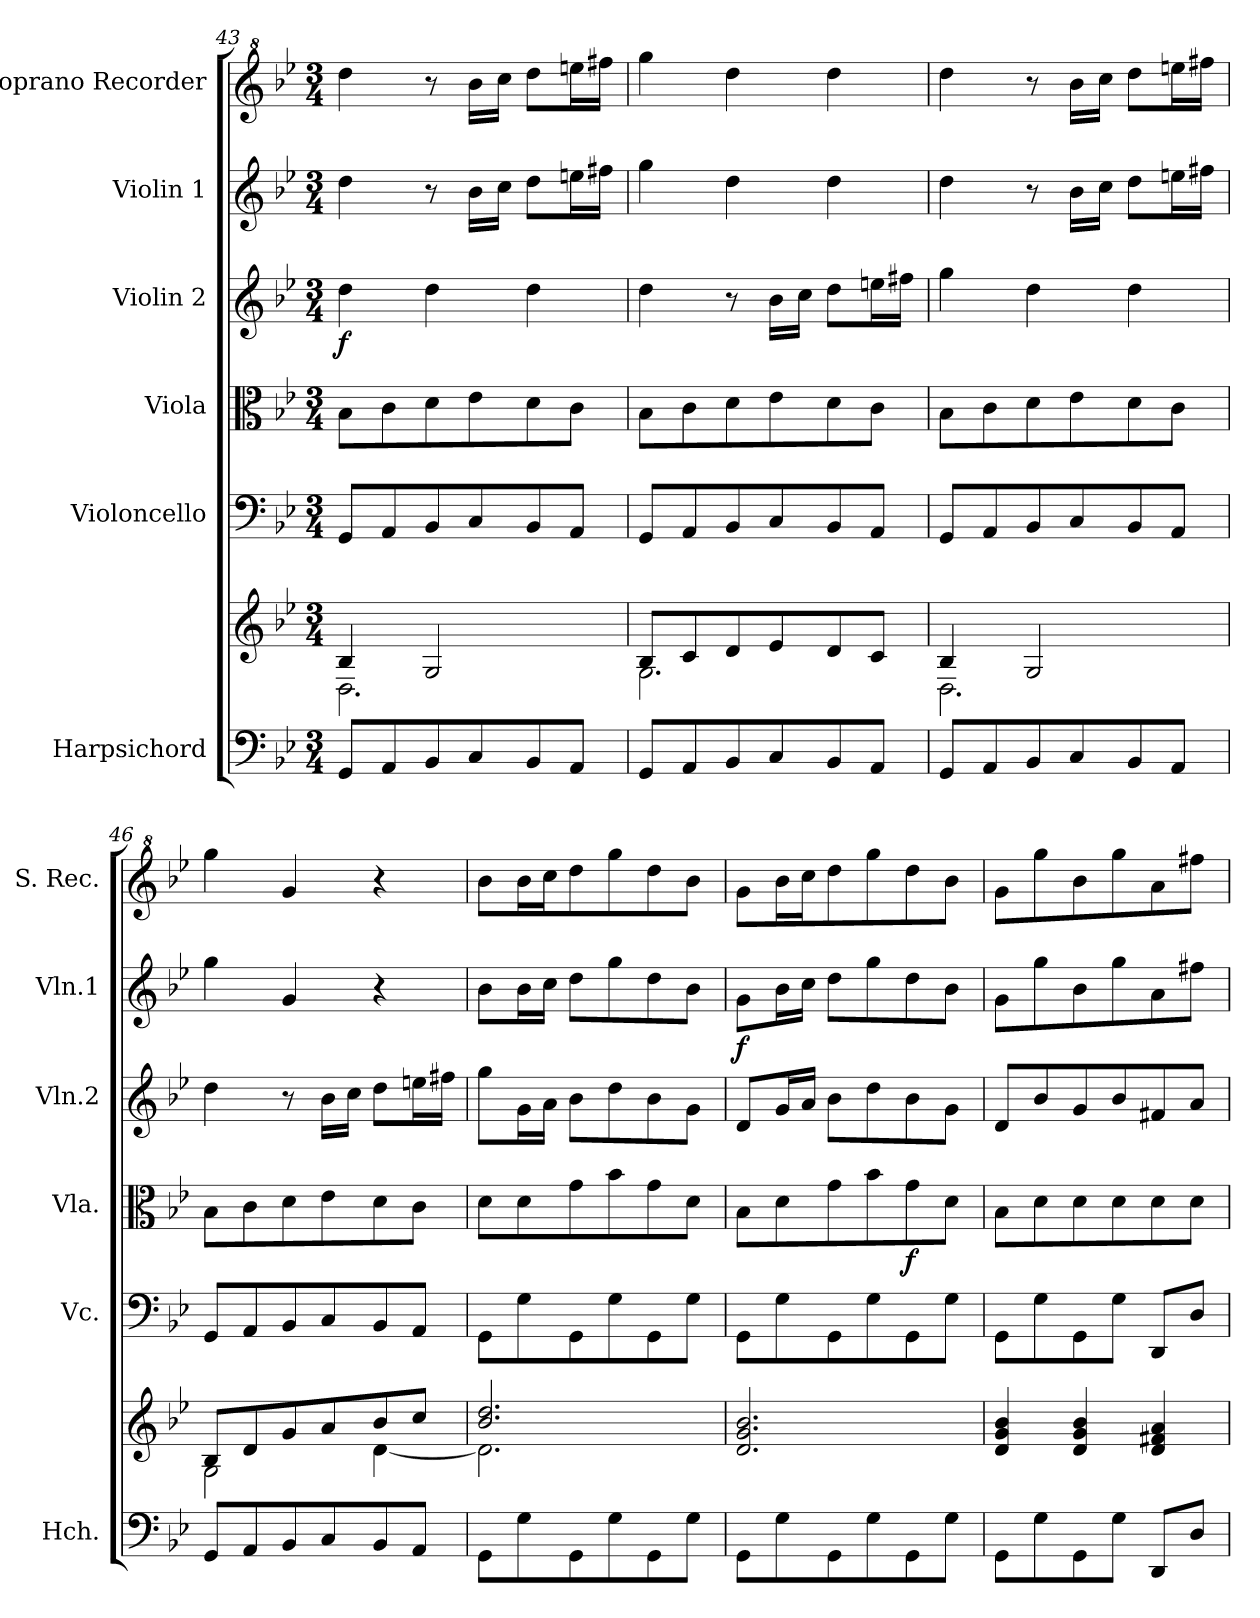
**kern	**kern	**kern	**kern	**dynam	**kern	**dynam	**kern	**dynam	**kern
*part6	*part6	*part5	*part4	*part4	*part3	*part3	*part2	*part2	*part1
*staff7	*staff6	*staff5	*staff4	*staff4	*staff3	*staff3	*staff2	*staff2	*staff1
*I"Harpsichord	*	*I"Violoncello	*I"Viola	*	*I"Violin 2	*	*I"Violin 1	*	*I"Soprano Recorder
*I'Hch.	*	*I'Vc.	*I'Vla.	*	*I'Vln.2	*	*I'Vln.1	*	*I'S. Rec.
*clefF4	*clefG2	*clefF4	*clefC3	*	*clefG2	*	*clefG2	*	*clefG^2
*k[b-e-]	*k[b-e-]	*k[b-e-]	*k[b-e-]	*	*k[b-e-]	*	*k[b-e-]	*	*k[b-e-]
*M3/4	*M3/4	*M3/4	*M3/4	*	*M3/4	*	*M3/4	*	*M3/4
=43	=43	=43	=43	=43	=43	=43	=43	=43	=43
*	*^	*	*	*	*	*	*	*	*
!	!	!	!	!	!	!	!LO:DY:b	!	!	!
8GG/L	4B-/	2.D\	8GG/L	8B-\L	.	4dd\	f	4dd\	.	4ddd\
8AA/	.	.	8AA/	8c\	.	.	.	.	.	.
8BB-/	2G/	.	8BB-/	8d\	.	4dd\	.	8r	.	8r
8C/	.	.	8C/	8e-\	.	.	.	16b-\LL	.	16bb-\LL
.	.	.	.	.	.	.	.	16cc\JJ	.	16ccc\JJ
8BB-/	.	.	8BB-/	8d\	.	4dd\	.	8dd\L	.	8ddd\L
8AA/J	.	.	8AA/J	8c\J	.	.	.	16een\L	.	16eeen\L
.	.	.	.	.	.	.	.	16ff#X\JJ	.	16fff#X\JJ
=44	=44	=44	=44	=44	=44	=44	=44	=44	=44	=44
8GG/L	8B-/L	2.G\	8GG/L	8B-\L	.	4dd\	.	4gg\	.	4ggg\
8AA/	8c/	.	8AA/	8c\	.	.	.	.	.	.
8BB-/	8d/	.	8BB-/	8d\	.	8r	.	4dd\	.	4ddd\
8C/	8e-/	.	8C/	8e-\	.	16b-\LL	.	.	.	.
.	.	.	.	.	.	16cc\JJ	.	.	.	.
8BB-/	8d/	.	8BB-/	8d\	.	8dd\L	.	4dd\	.	4ddd\
8AA/J	8c/J	.	8AA/J	8c\J	.	16een\L	.	.	.	.
.	.	.	.	.	.	16ff#X\JJ	.	.	.	.
=45	=45	=45	=45	=45	=45	=45	=45	=45	=45	=45
8GG/L	4B-/	2.D\	8GG/L	8B-\L	.	4gg\	.	4dd\	.	4ddd\
8AA/	.	.	8AA/	8c\	.	.	.	.	.	.
8BB-/	2G/	.	8BB-/	8d\	.	4dd\	.	8r	.	8r
8C/	.	.	8C/	8e-\	.	.	.	16b-\LL	.	16bb-\LL
.	.	.	.	.	.	.	.	16cc\JJ	.	16ccc\JJ
8BB-/	.	.	8BB-/	8d\	.	4dd\	.	8dd\L	.	8ddd\L
8AA/J	.	.	8AA/J	8c\J	.	.	.	16een\L	.	16eeen\L
.	.	.	.	.	.	.	.	16ff#X\JJ	.	16fff#X\JJ
=46	=46	=46	=46	=46	=46	=46	=46	=46	=46	=46
8GG/L	8B-/L	2G\	8GG/L	8B-\L	.	4dd\	.	4gg\	.	4ggg\
8AA/	8d/	.	8AA/	8c\	.	.	.	.	.	.
8BB-/	8g/	.	8BB-/	8d\	.	8r	.	4g/	.	4gg/
8C/	8a/	.	8C/	8e-\	.	16b-\LL	.	.	.	.
.	.	.	.	.	.	16cc\JJ	.	.	.	.
8BB-/	8b-/	[4d\	8BB-/	8d\	.	8dd\L	.	4r	.	4r
8AA/J	8cc/J	.	8AA/J	8c\J	.	16een\L	.	.	.	.
.	.	.	.	.	.	16ff#X\JJ	.	.	.	.
=47	=47	=47	=47	=47	=47	=47	=47	=47	=47	=47
8GG\L	2.b-/ 2.dd/	2.d\]	8GG\L	8d\L	.	8gg\L	.	8b-\L	.	8bb-\L
8G\	.	.	8G\	8d\	.	16g\L	.	16b-\L	.	16bb-\L
.	.	.	.	.	.	16a\JJ	.	16cc\JJ	.	16ccc\J
8GG\	.	.	8GG\	8g\	.	8b-\L	.	8dd\L	.	8ddd\
8G\	.	.	8G\	8b-\	.	8dd\	.	8gg\	.	8ggg\
8GG\	.	.	8GG\	8g\	.	8b-\	.	8dd\	.	8ddd\
8G\J	.	.	8G\J	8d\J	.	8g\J	.	8b-\J	.	8bb-\J
*	*v	*v	*	*	*	*	*	*	*	*
!!LO:PB:g=z
=48	=48	=48	=48	=48	=48	=48	=48	=48	=48
!	!	!	!	!	!	!	!	!LO:DY:b	!
8GG\L	2.d/ 2.g/ 2.b-/	8GG\L	8B-\L	.	8d/L	.	8g\L	f	8gg\L
8G\	.	8G\	8d\	.	16g/L	.	16b-\L	.	16bb-\L
.	.	.	.	.	16a/JJ	.	16cc\JJ	.	16ccc\J
8GG\	.	8GG\	8g\	.	8b-\L	.	8dd\L	.	8ddd\
8G\	.	8G\	8b-\	.	8dd\	.	8gg\	.	8ggg\
!	!	!	!	!LO:DY:b	!	!	!	!	!
8GG\	.	8GG\	8g\	f	8b-\	.	8dd\	.	8ddd\
8G\J	.	8G\J	8d\J	.	8g\J	.	8b-\J	.	8bb-\J
=49	=49	=49	=49	=49	=49	=49	=49	=49	=49
8GG\L	4d/ 4g/ 4b-/	8GG\L	8B-\L	.	8d/L	.	8g\L	.	8gg\L
8G\	.	8G\	8d\	.	8b-/	.	8gg\	.	8ggg\
8GG\	4d/ 4g/ 4b-/	8GG\	8d\	.	8g/	.	8b-\	.	8bb-\
8G\J	.	8G\J	8d\	.	8b-/	.	8gg\	.	8ggg\
8DD/L	4d/ 4f#X/ 4a/	8DD/L	8d\	.	8f#X/	.	8a\	.	8aa\
8D/J	.	8D/J	8d\J	.	8a/J	.	8ff#X\J	.	8fff#X\J
=	=	=	=	=	=	=	=	=	=
*-	*-	*-	*-	*-	*-	*-	*-	*-	*-
